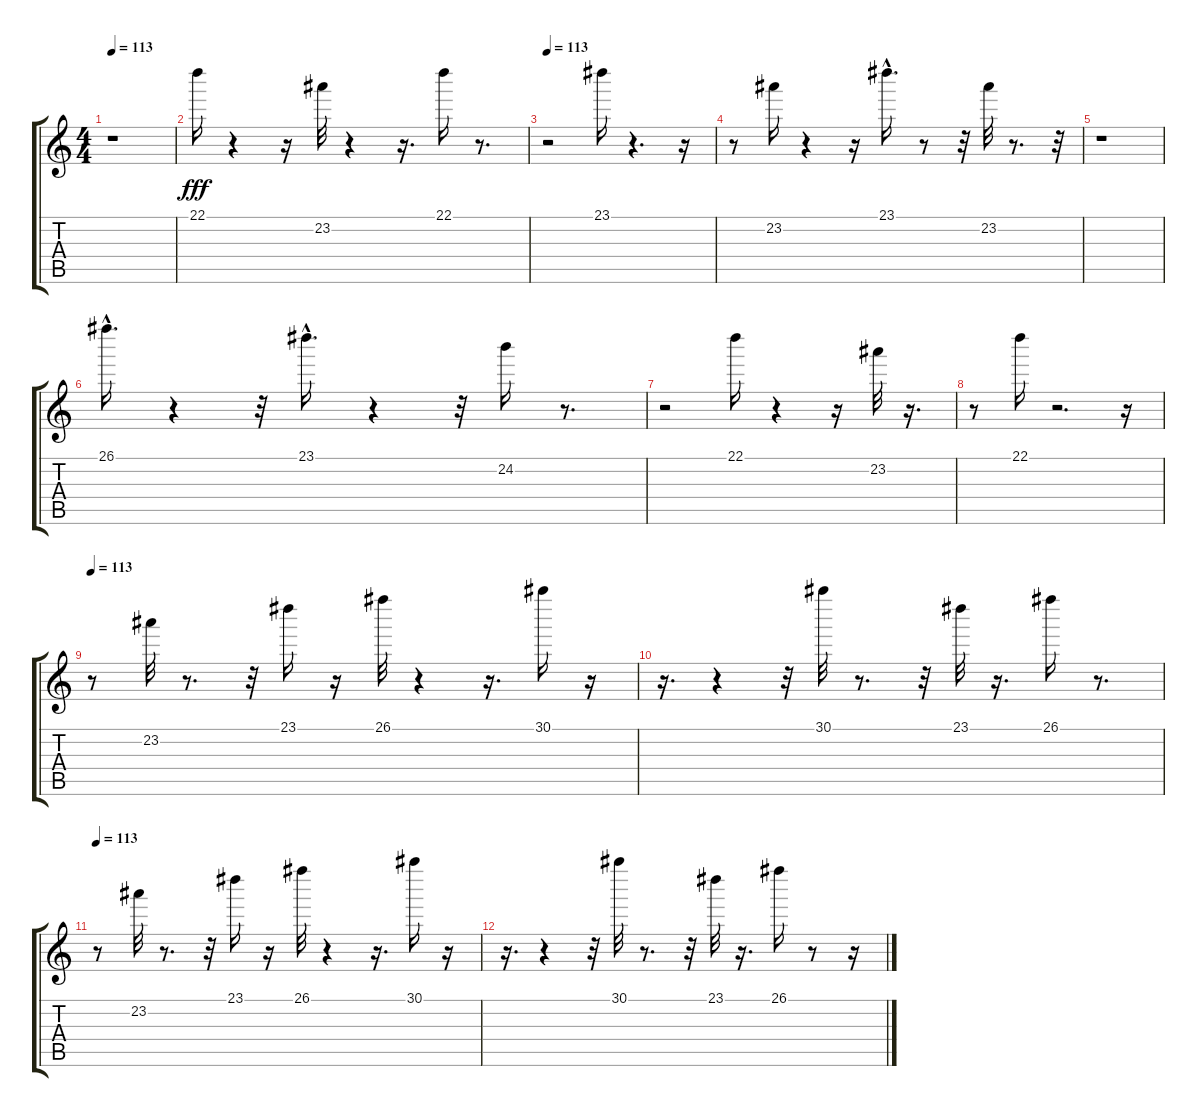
\track "" {instrument electricbassfinger}
\staff {score tabs}
\tuning (E4 B3 G3 D3 A2 E2) {hide}
\ts (4 4)
\tempo 113
\clef g2
\ks c
r.1{dy fff} |
22.1.16 r.4 r.16 23.2.32 r.4 r.16{d} 22.1.16 r.8{d} |
\tempo 113
r.2 23.1.16 r.4{d} r.16 |
r.8 23.2.16 r.4 r.16 23.1{hac}.16{d} r.8 r.32 23.2.32 r.8{d} r.32 |
r.1 |
26.1{hac}.16{d} r.4 r.32 23.1{hac}.16{d} r.4 r.32 24.2.16 r.8{d} |
r.2 22.1.16 r.4 r.16 23.2.32 r.16{d} |
r.8 22.1.16 r.2{d} r.16 |
\tempo 113
r.8 23.2.32 r.8{d} r.32 23.1.16 r.16 26.1.32 r.4 r.16{d} 30.1.16 r.16 |
r.16{d} r.4 r.32 30.1.32 r.8{d} r.32 23.1.32 r.16{d} 26.1.16 r.8{d} |
\tempo 113
r.8 23.2.32 r.8{d} r.32 23.1.16 r.16 26.1.32 r.4 r.16{d} 30.1.16 r.16 |
r.16{d} r.4 r.32 30.1.32 r.8{d} r.32 23.1.32 r.16{d} 26.1.16 r.8 r.16
